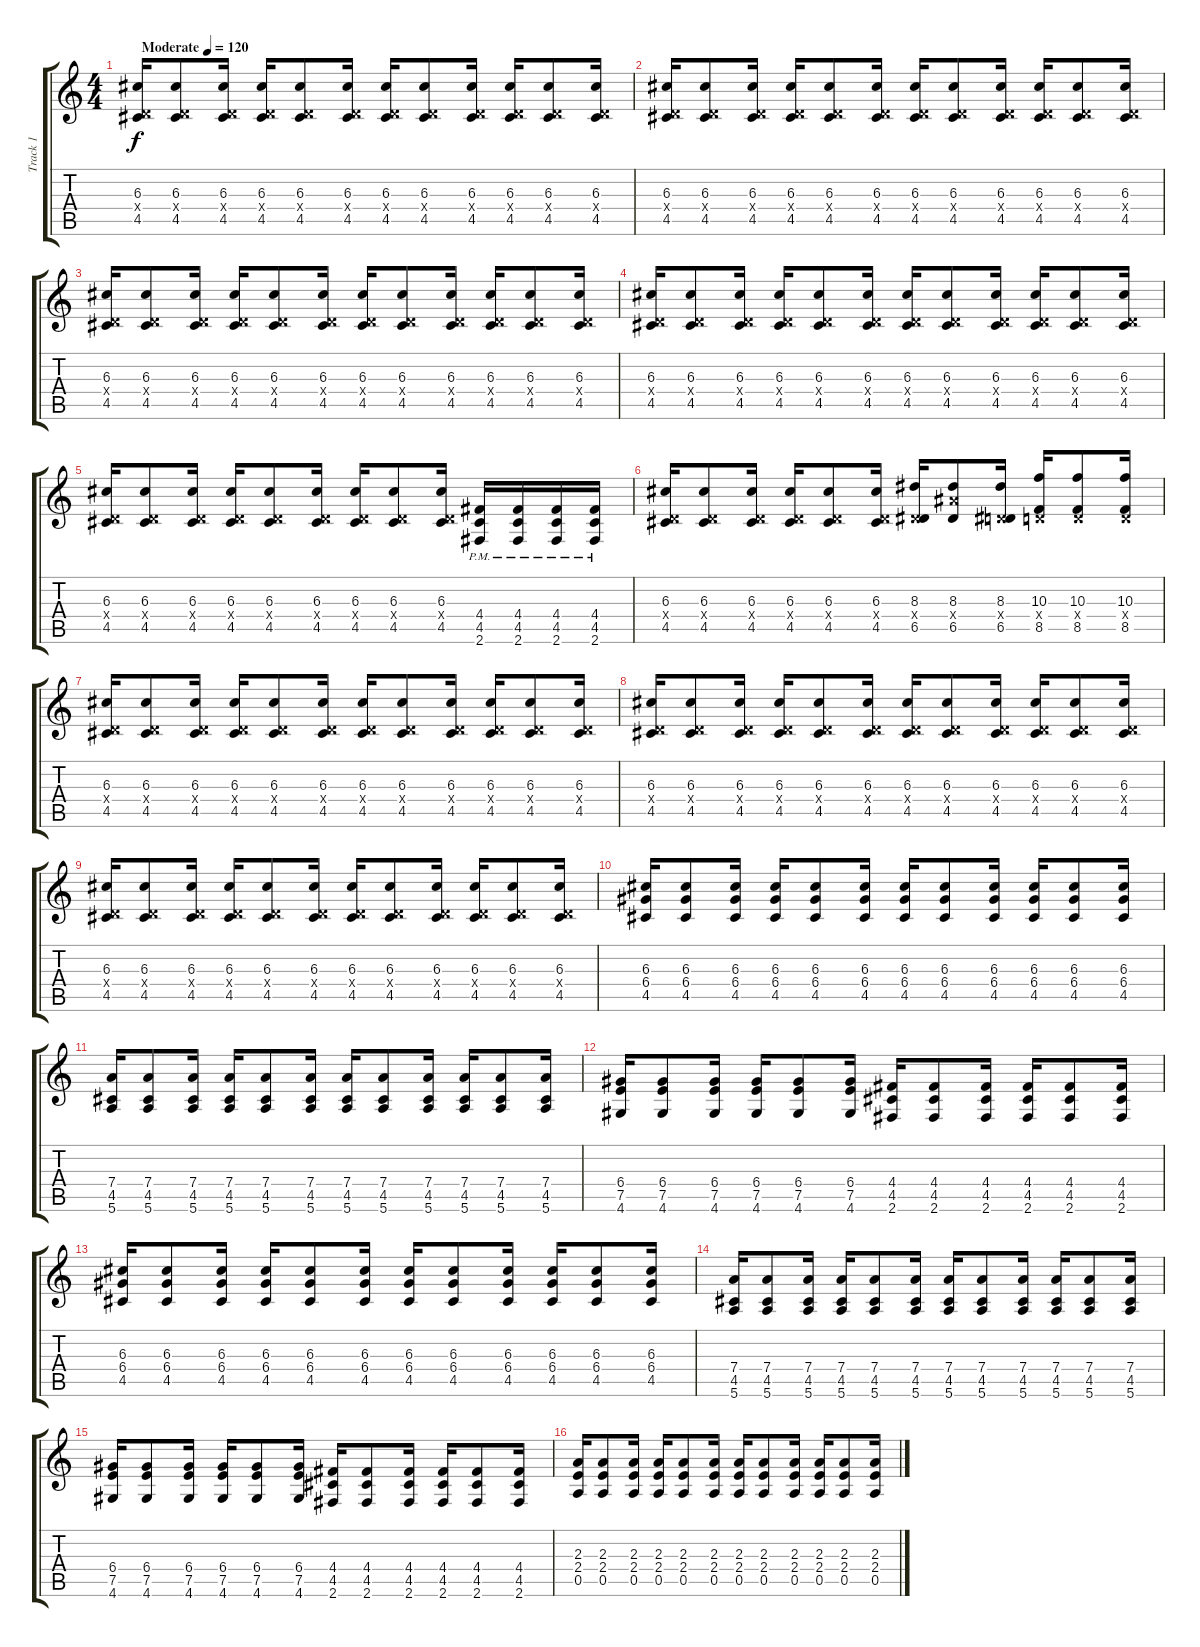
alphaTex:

\track ("Track 1" "Track 1") {instrument distortionguitar}
\staff {score tabs}
\tuning (E4 B3 G3 D3 A2 E2) {hide}
\ts (4 4)
\tempo (120 "Moderate")
\clef g2
\ks c
(6.3 0.4{x} 4.5).16{dy f instrument distortionguitar} (6.3 0.4{x} 4.5).8 (6.3 0.4{x} 4.5).16 (6.3 0.4{x} 4.5).16 (6.3 0.4{x} 4.5).8 (6.3 0.4{x} 4.5).16 (6.3 0.4{x} 4.5).16 (6.3 0.4{x} 4.5).8 (6.3 0.4{x} 4.5).16 (6.3 0.4{x} 4.5).16 (6.3 0.4{x} 4.5).8 (6.3 0.4{x} 4.5).16 |
(6.3 0.4{x} 4.5).16 (6.3 0.4{x} 4.5).8 (6.3 0.4{x} 4.5).16 (6.3 0.4{x} 4.5).16 (6.3 0.4{x} 4.5).8 (6.3 0.4{x} 4.5).16 (6.3 0.4{x} 4.5).16 (6.3 0.4{x} 4.5).8 (6.3 0.4{x} 4.5).16 (6.3 0.4{x} 4.5).16 (6.3 0.4{x} 4.5).8 (6.3 0.4{x} 4.5).16 |
(6.3 0.4{x} 4.5).16 (6.3 0.4{x} 4.5).8 (6.3 0.4{x} 4.5).16 (6.3 0.4{x} 4.5).16 (6.3 0.4{x} 4.5).8 (6.3 0.4{x} 4.5).16 (6.3 0.4{x} 4.5).16 (6.3 0.4{x} 4.5).8 (6.3 0.4{x} 4.5).16 (6.3 0.4{x} 4.5).16 (6.3 0.4{x} 4.5).8 (6.3 0.4{x} 4.5).16 |
(6.3 0.4{x} 4.5).16 (6.3 0.4{x} 4.5).8 (6.3 0.4{x} 4.5).16 (6.3 0.4{x} 4.5).16 (6.3 0.4{x} 4.5).8 (6.3 0.4{x} 4.5).16 (6.3 0.4{x} 4.5).16 (6.3 0.4{x} 4.5).8 (6.3 0.4{x} 4.5).16 (6.3 0.4{x} 4.5).16 (6.3 0.4{x} 4.5).8 (6.3 0.4{x} 4.5).16 |
(6.3 0.4{x} 4.5).16 (6.3 0.4{x} 4.5).8 (6.3 0.4{x} 4.5).16 (6.3 0.4{x} 4.5).16 (6.3 0.4{x} 4.5).8 (6.3 0.4{x} 4.5).16 (6.3 0.4{x} 4.5).16 (6.3 0.4{x} 4.5).8 (6.3 0.4{x} 4.5).16 (4.4{pm} 4.5{pm} 2.6{pm}).16 (4.4{pm} 4.5{pm} 2.6{pm}).16 (4.4{pm} 4.5{pm} 2.6{pm}).16 (4.4{pm} 4.5{pm} 2.6{pm}).16 |
(6.3 0.4{x} 4.5).16 (6.3 0.4{x} 4.5).8 (6.3 0.4{x} 4.5).16 (6.3 0.4{x} 4.5).16 (6.3 0.4{x} 4.5).8 (6.3 0.4{x} 4.5).16 (8.3 0.4{x} 6.5).16 (8.3 8.4{x} 6.5).8 (8.3 0.4{x} 6.5).16 (10.3 0.4{x} 8.5).16 (10.3 0.4{x} 8.5).8 (10.3 0.4{x} 8.5).16 |
(6.3 0.4{x} 4.5).16 (6.3 0.4{x} 4.5).8 (6.3 0.4{x} 4.5).16 (6.3 0.4{x} 4.5).16 (6.3 0.4{x} 4.5).8 (6.3 0.4{x} 4.5).16 (6.3 0.4{x} 4.5).16 (6.3 0.4{x} 4.5).8 (6.3 0.4{x} 4.5).16 (6.3 0.4{x} 4.5).16 (6.3 0.4{x} 4.5).8 (6.3 0.4{x} 4.5).16 |
(6.3 0.4{x} 4.5).16 (6.3 0.4{x} 4.5).8 (6.3 0.4{x} 4.5).16 (6.3 0.4{x} 4.5).16 (6.3 0.4{x} 4.5).8 (6.3 0.4{x} 4.5).16 (6.3 0.4{x} 4.5).16 (6.3 0.4{x} 4.5).8 (6.3 0.4{x} 4.5).16 (6.3 0.4{x} 4.5).16 (6.3 0.4{x} 4.5).8 (6.3 0.4{x} 4.5).16 |
(6.3 0.4{x} 4.5).16 (6.3 0.4{x} 4.5).8 (6.3 0.4{x} 4.5).16 (6.3 0.4{x} 4.5).16 (6.3 0.4{x} 4.5).8 (6.3 0.4{x} 4.5).16 (6.3 0.4{x} 4.5).16 (6.3 0.4{x} 4.5).8 (6.3 0.4{x} 4.5).16 (6.3 0.4{x} 4.5).16 (6.3 0.4{x} 4.5).8 (6.3 0.4{x} 4.5).16 |
(6.3 6.4 4.5).16 (6.3 6.4 4.5).8 (6.3 6.4 4.5).16 (6.3 6.4 4.5).16 (6.3 6.4 4.5).8 (6.3 6.4 4.5).16 (6.3 6.4 4.5).16 (6.3 6.4 4.5).8 (6.3 6.4 4.5).16 (6.3 6.4 4.5).16 (6.3 6.4 4.5).8 (6.3 6.4 4.5).16 |
(7.4 4.5 5.6).16 (7.4 4.5 5.6).8 (7.4 4.5 5.6).16 (7.4 4.5 5.6).16 (7.4 4.5 5.6).8 (7.4 4.5 5.6).16 (7.4 4.5 5.6).16 (7.4 4.5 5.6).8 (7.4 4.5 5.6).16 (7.4 4.5 5.6).16 (7.4 4.5 5.6).8 (7.4 4.5 5.6).16 |
(6.4 7.5 4.6).16 (6.4 7.5 4.6).8 (6.4 7.5 4.6).16 (6.4 7.5 4.6).16 (6.4 7.5 4.6).8 (6.4 7.5 4.6).16 (4.4 4.5 2.6).16 (4.4 4.5 2.6).8 (4.4 4.5 2.6).16 (4.4 4.5 2.6).16 (4.4 4.5 2.6).8 (4.4 4.5 2.6).16 |
(6.3 6.4 4.5).16 (6.3 6.4 4.5).8 (6.3 6.4 4.5).16 (6.3 6.4 4.5).16 (6.3 6.4 4.5).8 (6.3 6.4 4.5).16 (6.3 6.4 4.5).16 (6.3 6.4 4.5).8 (6.3 6.4 4.5).16 (6.3 6.4 4.5).16 (6.3 6.4 4.5).8 (6.3 6.4 4.5).16 |
(7.4 4.5 5.6).16 (7.4 4.5 5.6).8 (7.4 4.5 5.6).16 (7.4 4.5 5.6).16 (7.4 4.5 5.6).8 (7.4 4.5 5.6).16 (7.4 4.5 5.6).16 (7.4 4.5 5.6).8 (7.4 4.5 5.6).16 (7.4 4.5 5.6).16 (7.4 4.5 5.6).8 (7.4 4.5 5.6).16 |
(6.4 7.5 4.6).16 (6.4 7.5 4.6).8 (6.4 7.5 4.6).16 (6.4 7.5 4.6).16 (6.4 7.5 4.6).8 (6.4 7.5 4.6).16 (4.4 4.5 2.6).16 (4.4 4.5 2.6).8 (4.4 4.5 2.6).16 (4.4 4.5 2.6).16 (4.4 4.5 2.6).8 (4.4 4.5 2.6).16 |
(2.3 2.4 0.5).16 (2.3 2.4 0.5).8 (2.3 2.4 0.5).16 (2.3 2.4 0.5).16 (2.3 2.4 0.5).8 (2.3 2.4 0.5).16 (2.3 2.4 0.5).16 (2.3 2.4 0.5).8 (2.3 2.4 0.5).16 (2.3 2.4 0.5).16 (2.3 2.4 0.5).8 (2.3 2.4 0.5).16
